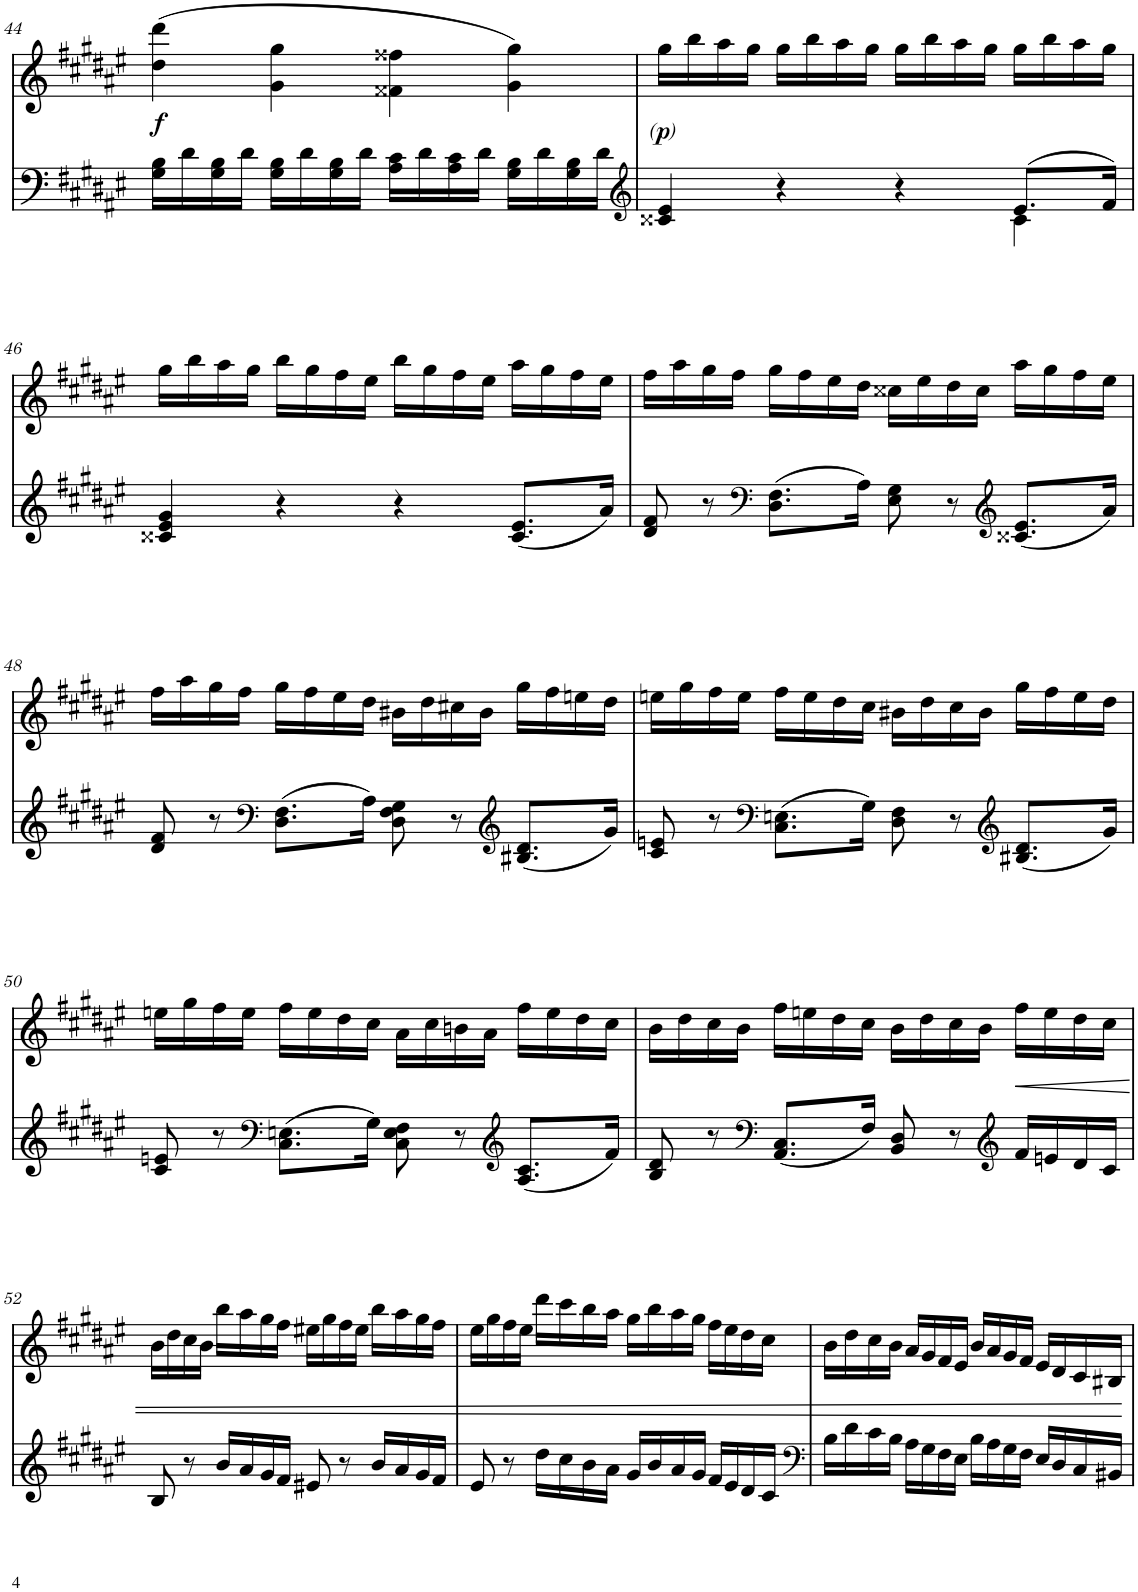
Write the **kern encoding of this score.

**kern	**kern	**text	**dynam
*part2	*part1	*part1	*part1
*staff2	*staff1	*staff1	*staff1
*I"piano	*I"piano	*	*
*I'Pno	*I'Pno	*	*
!!LO:PB:g=z
*clefF4	*clefG2	*	*
*k[f#c#g#d#a#e#]	*k[f#c#g#d#a#e#]	*	*
*F#:	*F#:	*	*
*M4/4	*M4/4	*	*
*met(c)	*met(c)	*	*
=44	=44	=44	=44
!	!	!LO:LY:b	!
16G#\ 16B\LL	(4dd#\ 4ddd#\	.	.
16d#\	.	.	.
16G#\ 16B\	.	.	.
16d#\JJ	.	.	.
16G#\ 16B\LL	4g#\ 4gg#\	.	.
16d#\	.	.	.
16G#\ 16B\	.	.	.
16d#\JJ	.	.	.
16A#\ 16c#\LL	4f##X\ 4ff##X\	.	.
16d#\	.	.	.
16A#\ 16c#\	.	.	.
16d#\JJ	.	.	.
16G#\ 16B\LL	4g#\ 4gg#\)	.	.
16d#\	.	.	.
16G#\ 16B\	.	.	.
16d#\JJ	.	.	.
=45	=45	=45	=45
*clefG2	*	*	*
*^	*	*	*
!	!	!	!	!LO:DY:b
!	!	!	!	!LO:DY:n=1:b
!	!	!	!	!LO:DY:n=2:b
4c##X/ 4e#/	2.ryy	16gg#\LL	.	other-dynamics p other-dynamics
.	.	16bb\	.	.
.	.	16aa#\	.	.
.	.	16gg#\JJ	.	.
4r	.	16gg#\LL	.	.
.	.	16bb\	.	.
.	.	16aa#\	.	.
.	.	16gg#\JJ	.	.
4r	.	16gg#\LL	.	.
.	.	16bb\	.	.
.	.	16aa#\	.	.
.	.	16gg#\JJ	.	.
(8.e#/L	4c##\	16gg#\LL	.	.
.	.	16bb\	.	.
.	.	16aa#\	.	.
16f#/Jk)	.	16gg#\JJ	.	.
*v	*v	*	*	*
!!LO:LB:g=z
=46	=46	=46	=46
4c##X/ 4e#/ 4g#/	16gg#\LL	.	.
.	16bb\	.	.
.	16aa#\	.	.
.	16gg#\JJ	.	.
4r	16bb\LL	.	.
.	16gg#\	.	.
.	16ff#\	.	.
.	16ee#\JJ	.	.
4r	16bb\LL	.	.
.	16gg#\	.	.
.	16ff#\	.	.
.	16ee#\JJ	.	.
(8.c##/ 8.e#/L	16aa#\LL	.	.
.	16gg#\	.	.
.	16ff#\	.	.
16a#/Jk)	16ee#\JJ	.	.
=47	=47	=47	=47
8d#/ 8f#/	16ff#\LL	.	.
.	16aa#\	.	.
8r	16gg#\	.	.
.	16ff#\JJ	.	.
*clefF4	*	*	*
(8.D#\ 8.F#\L	16gg#\LL	.	.
.	16ff#\	.	.
.	16ee#\	.	.
16A#\Jk)	16dd#\JJ	.	.
8E#\ 8G#\	16cc##X\LL	.	.
.	16ee#\	.	.
8r	16dd#\	.	.
.	16cc##\JJ	.	.
*clefG2	*	*	*
(8.c##X/ 8.e#/L	16aa#\LL	.	.
.	16gg#\	.	.
.	16ff#\	.	.
16a#/Jk)	16ee#\JJ	.	.
!!LO:LB:g=z
=48	=48	=48	=48
8d#/ 8f#/	16ff#\LL	.	.
.	16aa#\	.	.
8r	16gg#\	.	.
.	16ff#\JJ	.	.
*clefF4	*	*	*
(8.D#\ 8.F#\L	16gg#\LL	.	.
.	16ff#\	.	.
.	16ee#\	.	.
16A#\Jk)	16dd#\JJ	.	.
8D#\ 8F#\ 8G#\	16b#X\LL	.	.
.	16dd#\	.	.
8r	16cc#X\	.	.
.	16b#\JJ	.	.
*clefG2	*	*	*
(8.B#X/ 8.d#/L	16gg#\LL	.	.
.	16ff#\	.	.
.	16een\	.	.
16g#/Jk)	16dd#\JJ	.	.
=49	=49	=49	=49
8c#/ 8en/	16een\LL	.	.
.	16gg#\	.	.
8r	16ff#\	.	.
.	16ee\JJ	.	.
*clefF4	*	*	*
(8.C#\ 8.En\L	16ff#\LL	.	.
.	16ee\	.	.
.	16dd#\	.	.
16G#\Jk)	16cc#\JJ	.	.
8D#\ 8F#\	16b#X\LL	.	.
.	16dd#\	.	.
8r	16cc#\	.	.
.	16b#\JJ	.	.
*clefG2	*	*	*
(8.B#X/ 8.d#/L	16gg#\LL	.	.
.	16ff#\	.	.
.	16ee\	.	.
16g#/Jk)	16dd#\JJ	.	.
!!LO:LB:g=z
=50	=50	=50	=50
8c#/ 8en/	16een\LL	.	.
.	16gg#\	.	.
8r	16ff#\	.	.
.	16ee\JJ	.	.
*clefF4	*	*	*
(8.C#\ 8.En\L	16ff#\LL	.	.
.	16ee\	.	.
.	16dd#\	.	.
16G#\Jk)	16cc#\JJ	.	.
8C#\ 8E\ 8F#\	16a#\LL	.	.
.	16cc#\	.	.
8r	16bn\	.	.
.	16a#\JJ	.	.
*clefG2	*	*	*
(8.A#/ 8.c#/L	16ff#\LL	.	.
.	16ee\	.	.
.	16dd#\	.	.
16f#/Jk)	16cc#\JJ	.	.
=51	=51	=51	=51
8B/ 8d#/	16b\LL	.	.
.	16dd#\	.	.
8r	16cc#\	.	.
.	16b\JJ	.	.
*clefF4	*	*	*
(8.AA#/ 8.C#/L	16ff#\LL	.	.
.	16een\	.	.
.	16dd#\	.	.
16F#/Jk)	16cc#\JJ	.	.
8BB/ 8D#/	16b\LL	.	.
.	16dd#\	.	.
8r	16cc#\	.	.
.	16b\JJ	.	.
*clefG2	*	*	*
!	!	!	!LO:HP:b
16f#/LL	16ff#\LL	.	<
16en/	16ee\	.	.
16d#/	16dd#\	.	.
16c#/JJ	16cc#\JJ	.	.
!!LO:LB:g=z
=52	=52	=52	=52
8B/	16b\LL	.	.
.	16dd#\	.	.
8r	16cc#\	.	.
.	16b\JJ	.	.
16b/LL	16bb\LL	.	.
16a#/	16aa#\	.	.
16g#/	16gg#\	.	.
16f#/JJ	16ff#\JJ	.	.
8e#X/	16ee#X\LL	.	.
.	16gg#\	.	.
8r	16ff#\	.	.
.	16ee#\JJ	.	.
16b/LL	16bb\LL	.	.
16a#/	16aa#\	.	.
16g#/	16gg#\	.	.
16f#/JJ	16ff#\JJ	.	.
=53	=53	=53	=53
8e#/	16ee#\LL	.	.
.	16gg#\	.	.
8r	16ff#\	.	.
.	16ee#\JJ	.	.
16dd#\LL	16ddd#\LL	.	.
16cc#\	16ccc#\	.	.
16b\	16bb\	.	.
16a#\JJ	16aa#\JJ	.	.
16g#/LL	16gg#\LL	.	.
16b/	16bb\	.	.
16a#/	16aa#\	.	.
16g#/JJ	16gg#\JJ	.	.
16f#/LL	16ff#\LL	.	.
16e#/	16ee#\	.	.
16d#/	16dd#\	.	.
16c#/JJ	16cc#\JJ	.	.
=54	=54	=54	=54
*clefF4	*	*	*
16B\LL	16b\LL	.	.
16d#\	16dd#\	.	.
16c#\	16cc#\	.	.
16B\JJ	16b\JJ	.	.
16A#\LL	16a#/LL	.	.
16G#\	16g#/	.	.
16F#\	16f#/	.	.
16E#\JJ	16e#/JJ	.	.
16B\LL	16b/LL	.	.
16A#\	16a#/	.	.
16G#\	16g#/	.	.
16F#\JJ	16f#/JJ	.	.
16E#/LL	16e#/LL	.	.
16D#/	16d#/	.	.
16C#/	16c#/	.	.
16BB#X/JJ	16B#X/JJ	.	.
.	.	.	[
=	=	=	=
*-	*-	*-	*-
